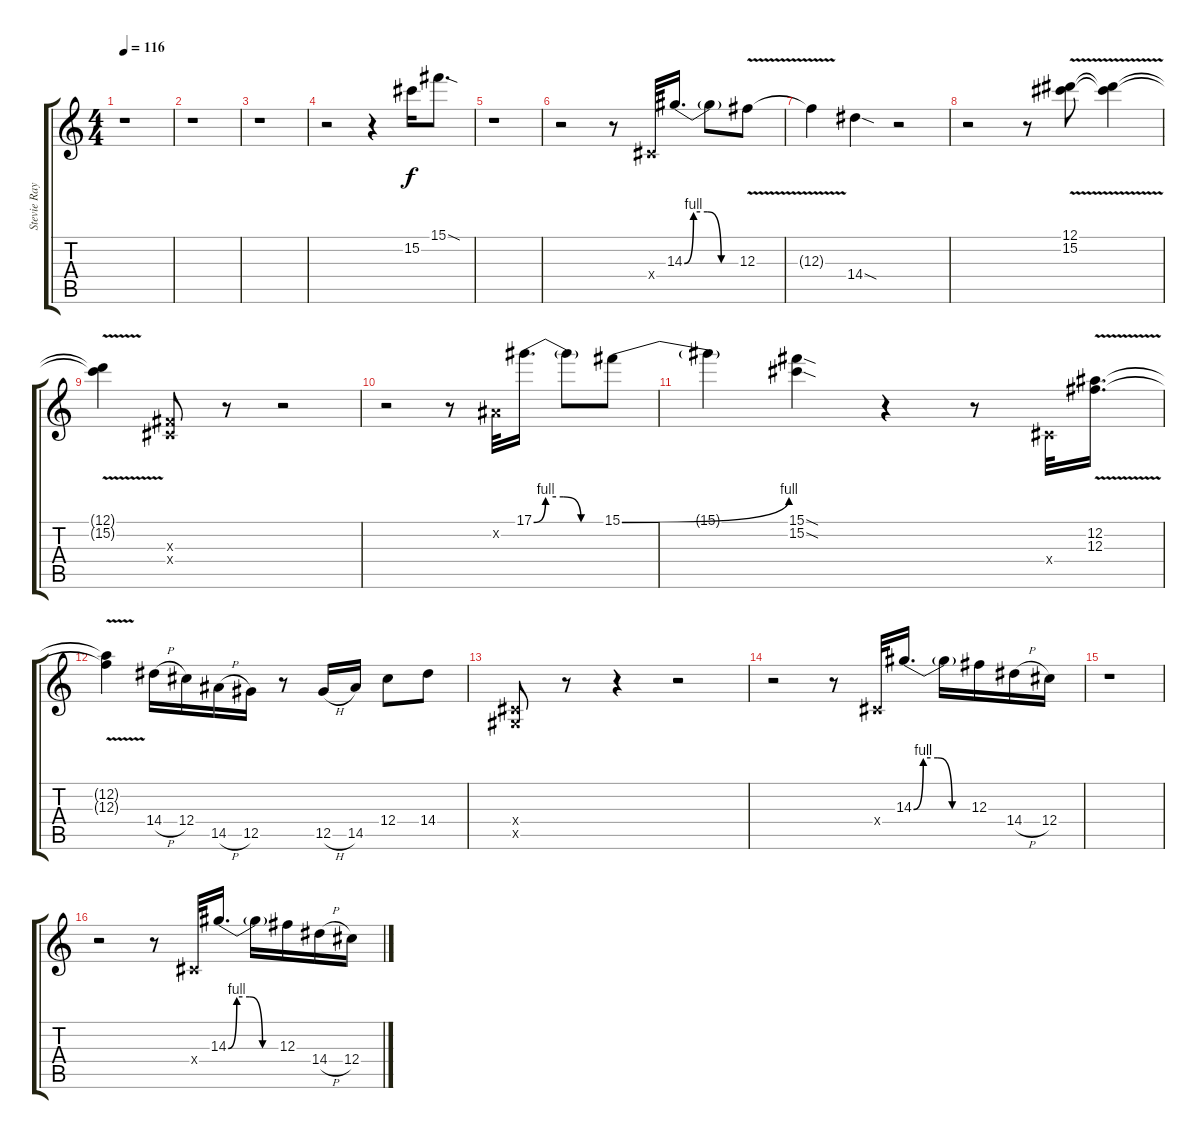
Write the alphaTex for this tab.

\track ("Stevie Ray Vaughan" "Stevie Ray") {instrument overdrivenguitar}
\staff {score tabs}
\tuning (Eb4 Bb3 Gb3 Db3 Ab2 Eb2) {hide}
\ts (4 4)
\tempo 116
\clef g2
\ks c
r.1{dy f instrument overdrivenguitar} |
r.1 |
r.1 |
r.2 r.4 15.2.16 15.1{sod}.8{d} |
r.1 |
r.2 r.8 0.4{x}.32 14.3{be (custom 0 0 10 4 25 4 40 0 60 0)}.16{d} 14.3{t}.8 12.3{v}.8 |
12.3{v t}.4 14.4{sod}.4 r.2 |
r.2 r.8 (12.1{v} 15.2{v}).8 (12.1{v t} 15.2{v t}).4 |
(12.1{v t} 15.2{v t}).4 (0.3{x} 0.4{x}).8 r.8 r.2 |
r.2 r.8 0.2{x}.32 17.1{be (custom 0 0 10 4 25 4 40 0 60 0)}.16{d} 17.1{t}.8 15.1{be (bend 0 0 60 4)}.8 |
15.1{t}.4 (15.1{sod} 15.2{sod}).4 r.4 r.8 0.4{x}.32 (12.2{v} 12.3{v}).16{d} |
(12.2{v t} 12.3{v t}).4 14.4{h}.16 12.4.16 14.5{h}.16 12.5.16 r.8 12.5{h}.16 14.5.16 12.4.8 14.4.8 |
(0.4{x} 0.5{x}).8 r.8 r.4 r.2 |
r.2 r.8 0.4{x}.32 14.3{be (custom 0 0 10 4 25 4 40 0 60 0)}.16{d} 14.3{t}.16 12.3.16 14.4{h}.16 12.4.16 |
r.1 |
r.2 r.8 0.4{x}.32 14.3{be (custom 0 0 10 4 25 4 40 0 60 0)}.16{d} 14.3{t}.16 12.3.16 14.4{h}.16 12.4.16
